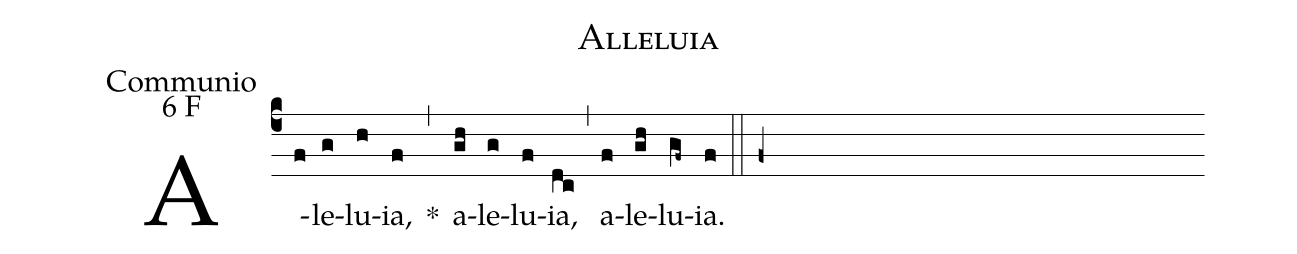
name: Alleluia;
office-part: Communio;
mode: 6;
mode-differentia: F;
%%
(c4)

A(f)le(g)lu(h)ia,(f) *(,) a(gh)le(g)lu(f)ia,(dc) (,) a(f)le(gh)lu(gf~)ia.(f)

(::)

(f+)
